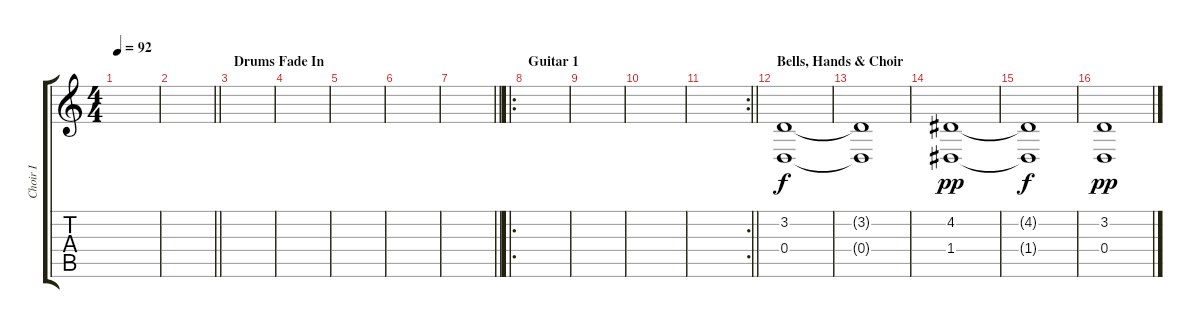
\track ("Choir I" "Choir I") {instrument choiraahs}
\staff {score tabs}
\tuning (E4 B3 G3 D3 A2 E2) {hide}
\ts (4 4)
\tempo 92
\clef g2
\ks c
|
\barLineRight lightlight
|
\section ("" "Drums Fade In")
|
|
|
|
\barLineRight lightlight
|
\ro
\section ("" "Guitar 1")
|
|
|
\rc 2
\barLineRight lightlight
|
\section ("" "Bells, Hands & Choir")
(3.2 0.4).1 |
(3.2{t} 0.4{t}).1{dy f} |
(4.2 1.4).1{dy pp} |
(4.2{t} 1.4{t}).1{dy f} |
(3.2 0.4).1{dy pp}
